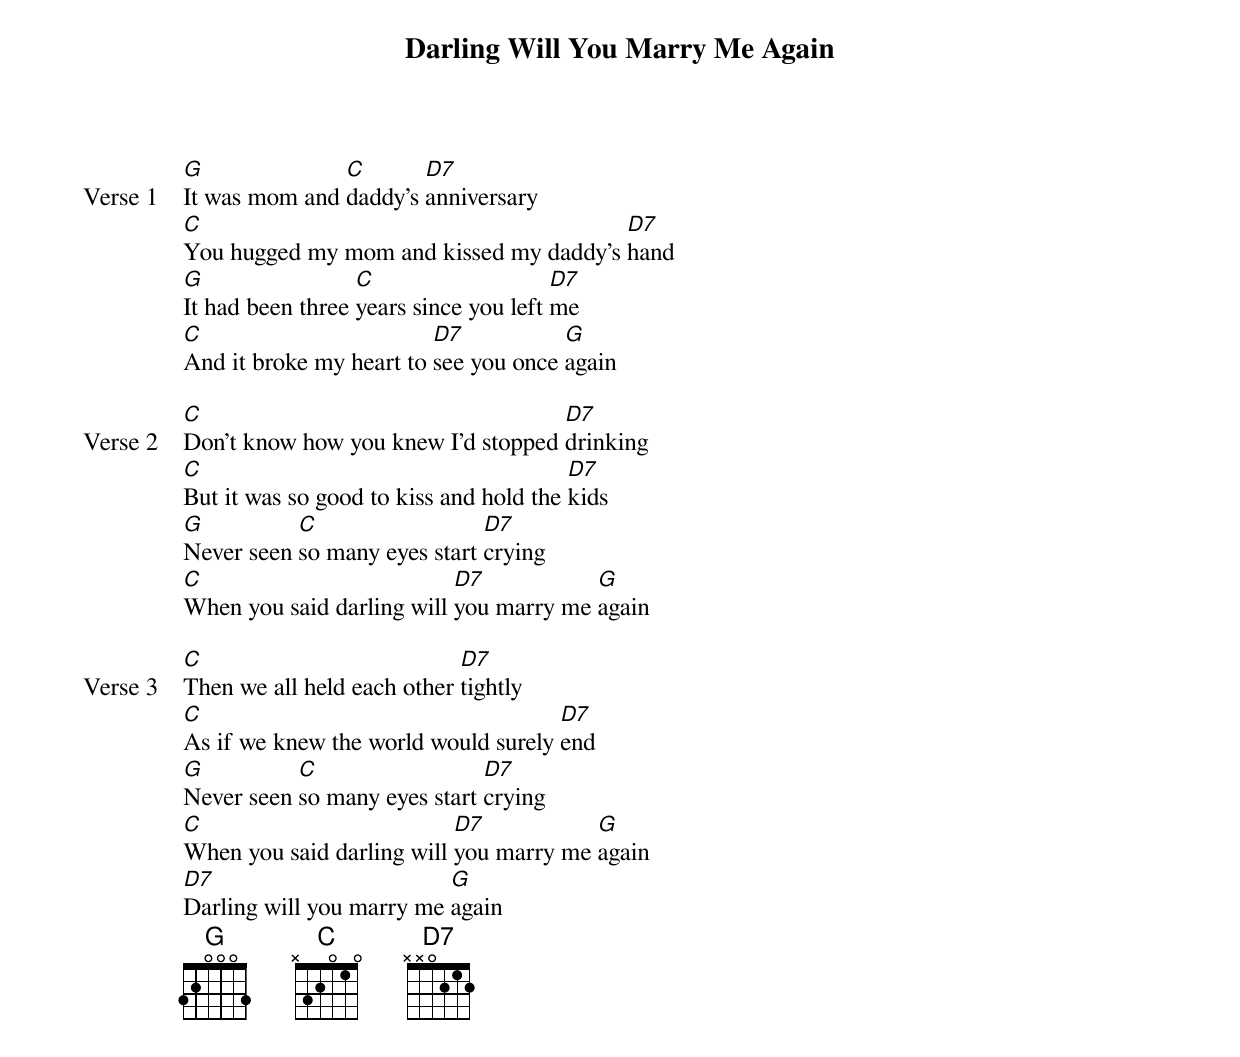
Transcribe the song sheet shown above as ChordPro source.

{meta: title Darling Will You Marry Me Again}
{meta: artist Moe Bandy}
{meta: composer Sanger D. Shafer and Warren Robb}
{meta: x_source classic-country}
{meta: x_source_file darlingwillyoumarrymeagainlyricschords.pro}
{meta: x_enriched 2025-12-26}

{start_of_verse: Verse 1}
[G]It was mom and [C]daddy's [D7]anniversary
[C]You hugged my mom and kissed my daddy's [D7]hand
[G]It had been three [C]years since you left [D7]me
[C]And it broke my heart to [D7]see you once [G]again
{end_of_verse}

{start_of_verse: Verse 2}
[C]Don't know how you knew I'd stopped [D7]drinking
[C]But it was so good to kiss and hold the [D7]kids
[G]Never seen [C]so many eyes start [D7]crying
[C]When you said darling will [D7]you marry me [G]again
{end_of_verse}

{start_of_verse: Verse 3}
[C]Then we all held each other [D7]tightly
[C]As if we knew the world would surely [D7]end
[G]Never seen [C]so many eyes start [D7]crying
[C]When you said darling will [D7]you marry me [G]again
[D7]Darling will you marry me [G]again
{end_of_verse}
